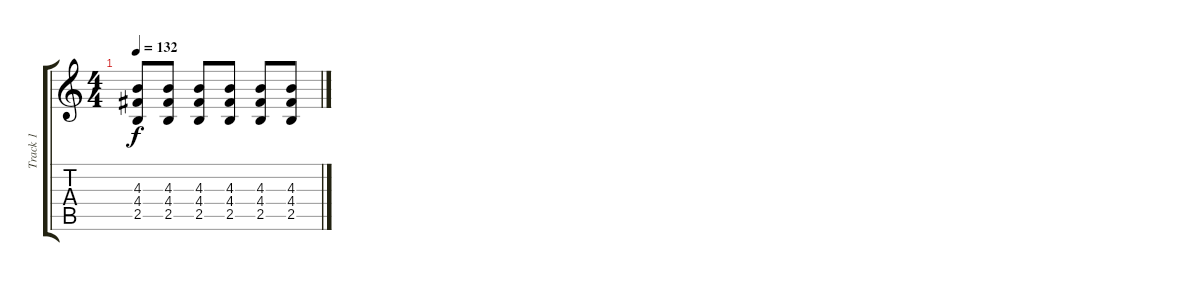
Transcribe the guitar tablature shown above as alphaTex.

\track ("Track 1" "Track 1") {instrument overdrivenguitar}
\staff {score tabs}
\tuning (E4 B3 G3 D3 A2 D2) {hide}
\ts (4 4)
\tempo 132
\clef g2
\ks c
(4.3 4.4 2.5).8{dy f} (4.3 4.4 2.5).8 (4.3 4.4 2.5).8 (4.3 4.4 2.5).8 (4.3 4.4 2.5).8 (4.3 4.4 2.5).8
